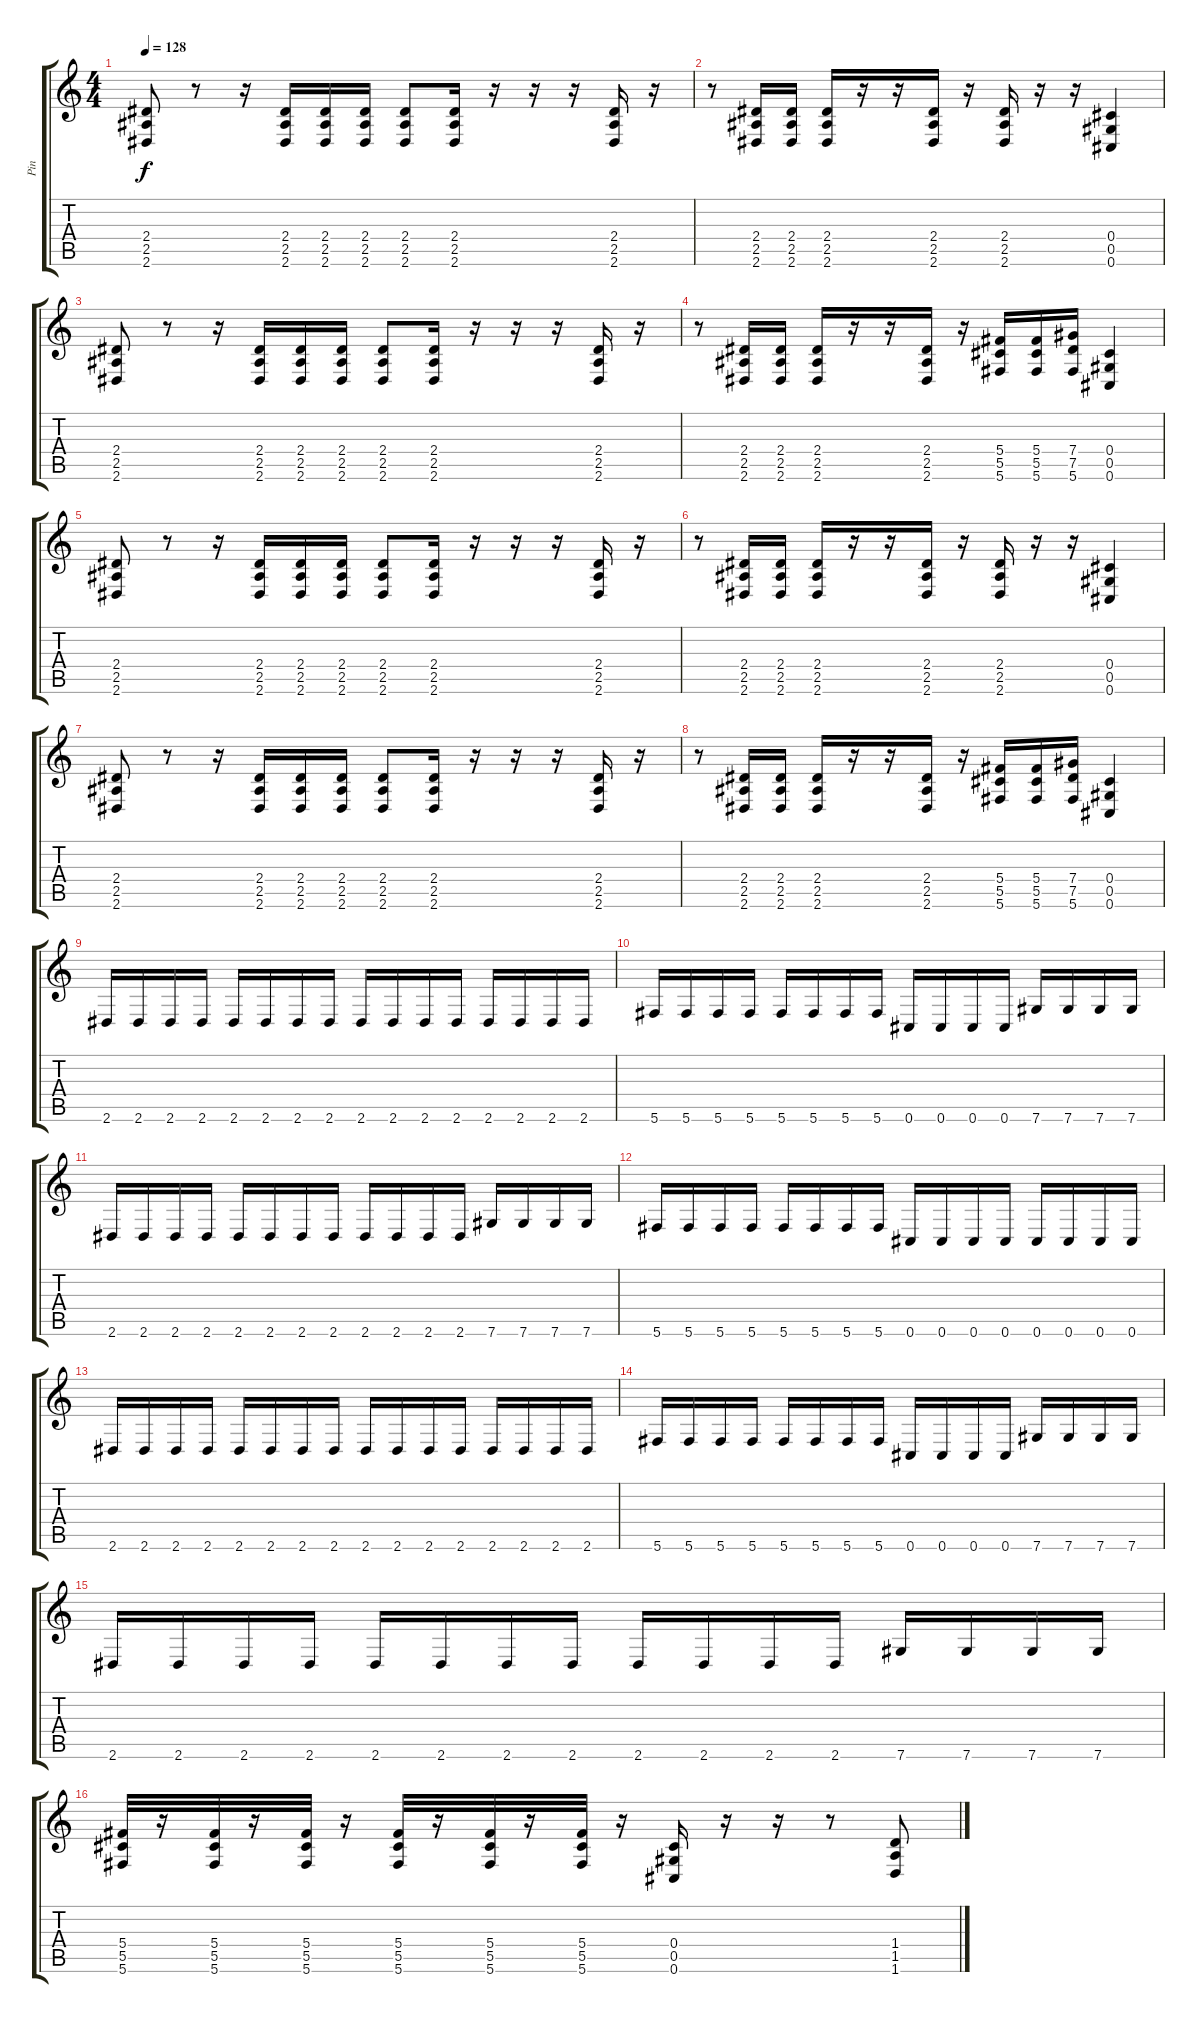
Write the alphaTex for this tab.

\track ("Pin" "Pin") {instrument distortionguitar}
\staff {score tabs}
\tuning (Eb4 Bb3 Gb3 Db3 Ab2 Db2) {hide}
\ts (4 4)
\tempo 128
\clef g2
\ks c
(2.4 2.5 2.6).8{dy f} r.8 r.16 (2.4 2.5 2.6).16 (2.4 2.5 2.6).16 (2.4 2.5 2.6).16 (2.4 2.5 2.6).8 (2.4 2.5 2.6).16 r.16 r.16 r.16 (2.4 2.5 2.6).16 r.16 |
r.8 (2.4 2.5 2.6).16 (2.4 2.5 2.6).16 (2.4 2.5 2.6).16 r.16 r.16 (2.4 2.5 2.6).16 r.16 (2.4 2.5 2.6).16 r.16 r.16 (0.4 0.5 0.6).4 |
(2.4 2.5 2.6).8 r.8 r.16 (2.4 2.5 2.6).16 (2.4 2.5 2.6).16 (2.4 2.5 2.6).16 (2.4 2.5 2.6).8 (2.4 2.5 2.6).16 r.16 r.16 r.16 (2.4 2.5 2.6).16 r.16 |
r.8 (2.4 2.5 2.6).16 (2.4 2.5 2.6).16 (2.4 2.5 2.6).16 r.16 r.16 (2.4 2.5 2.6).16 r.16 (5.4 5.5 5.6).16 (5.4 5.5 5.6).16 (7.4 7.5 5.6).16 (0.4 0.5 0.6).4 |
(2.4 2.5 2.6).8 r.8 r.16 (2.4 2.5 2.6).16 (2.4 2.5 2.6).16 (2.4 2.5 2.6).16 (2.4 2.5 2.6).8 (2.4 2.5 2.6).16 r.16 r.16 r.16 (2.4 2.5 2.6).16 r.16 |
r.8 (2.4 2.5 2.6).16 (2.4 2.5 2.6).16 (2.4 2.5 2.6).16 r.16 r.16 (2.4 2.5 2.6).16 r.16 (2.4 2.5 2.6).16 r.16 r.16 (0.4 0.5 0.6).4 |
(2.4 2.5 2.6).8 r.8 r.16 (2.4 2.5 2.6).16 (2.4 2.5 2.6).16 (2.4 2.5 2.6).16 (2.4 2.5 2.6).8 (2.4 2.5 2.6).16 r.16 r.16 r.16 (2.4 2.5 2.6).16 r.16 |
r.8 (2.4 2.5 2.6).16 (2.4 2.5 2.6).16 (2.4 2.5 2.6).16 r.16 r.16 (2.4 2.5 2.6).16 r.16 (5.4 5.5 5.6).16 (5.4 5.5 5.6).16 (7.4 7.5 5.6).16 (0.4 0.5 0.6).4 |
2.6.16 2.6.16 2.6.16 2.6.16 2.6.16 2.6.16 2.6.16 2.6.16 2.6.16 2.6.16 2.6.16 2.6.16 2.6.16 2.6.16 2.6.16 2.6.16 |
5.6.16 5.6.16 5.6.16 5.6.16 5.6.16 5.6.16 5.6.16 5.6.16 0.6.16 0.6.16 0.6.16 0.6.16 7.6.16 7.6.16 7.6.16 7.6.16 |
2.6.16 2.6.16 2.6.16 2.6.16 2.6.16 2.6.16 2.6.16 2.6.16 2.6.16 2.6.16 2.6.16 2.6.16 7.6.16 7.6.16 7.6.16 7.6.16 |
5.6.16 5.6.16 5.6.16 5.6.16 5.6.16 5.6.16 5.6.16 5.6.16 0.6.16 0.6.16 0.6.16 0.6.16 0.6.16 0.6.16 0.6.16 0.6.16 |
2.6.16 2.6.16 2.6.16 2.6.16 2.6.16 2.6.16 2.6.16 2.6.16 2.6.16 2.6.16 2.6.16 2.6.16 2.6.16 2.6.16 2.6.16 2.6.16 |
5.6.16 5.6.16 5.6.16 5.6.16 5.6.16 5.6.16 5.6.16 5.6.16 0.6.16 0.6.16 0.6.16 0.6.16 7.6.16 7.6.16 7.6.16 7.6.16 |
2.6.16 2.6.16 2.6.16 2.6.16 2.6.16 2.6.16 2.6.16 2.6.16 2.6.16 2.6.16 2.6.16 2.6.16 7.6.16 7.6.16 7.6.16 7.6.16 |
(5.4 5.5 5.6).32 r.16 (5.4 5.5 5.6).32 r.16 (5.4 5.5 5.6).32 r.16 (5.4 5.5 5.6).32 r.16 (5.4 5.5 5.6).32 r.16 (5.4 5.5 5.6).32 r.16 (0.4 0.5 0.6).16 r.16 r.16 r.8 (1.4 1.5 1.6).8
